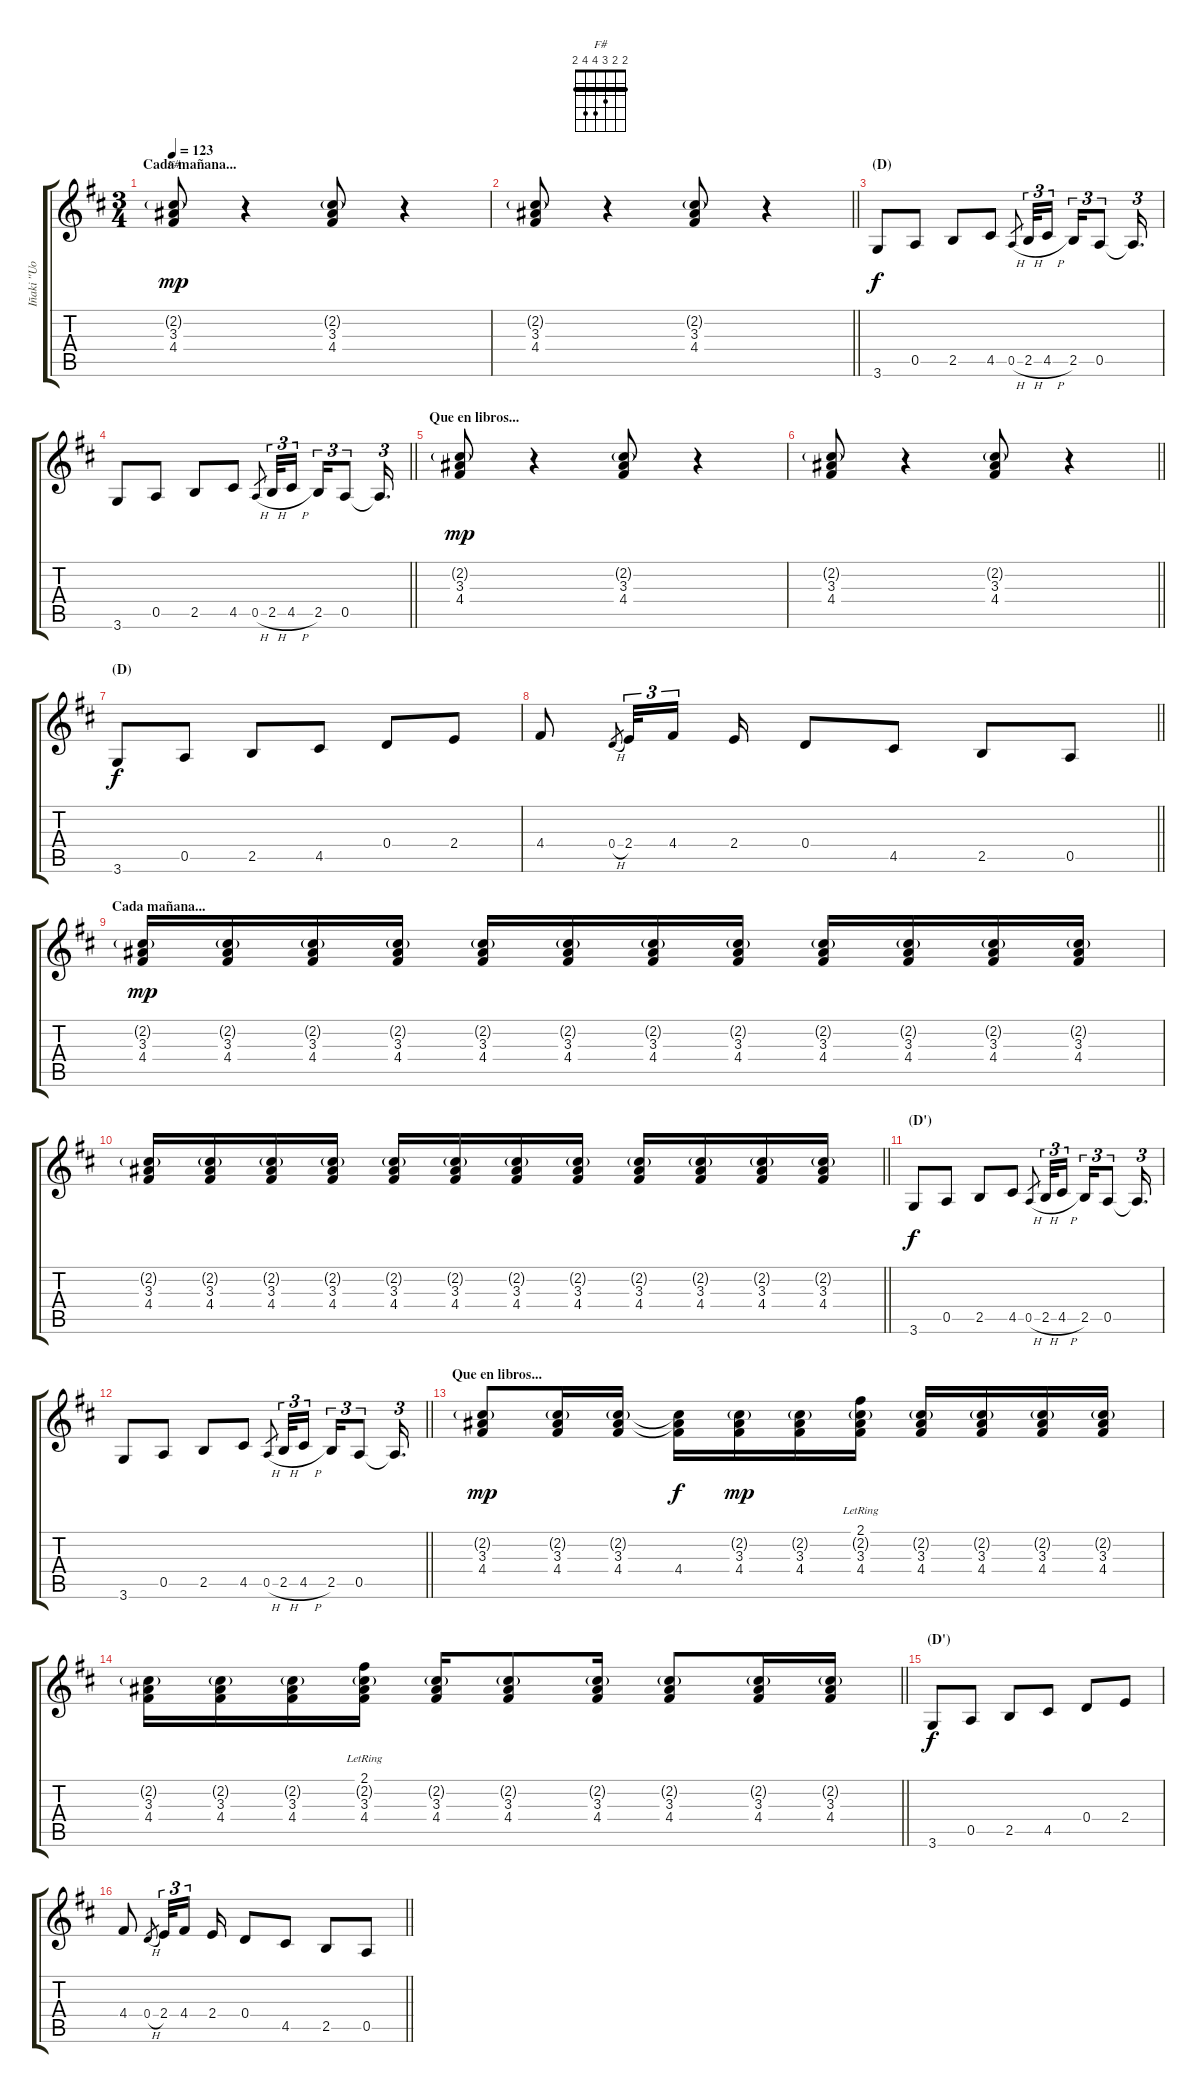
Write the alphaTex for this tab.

\track ("Iñaki ''Uoho'' Antón - Guitarra" "Iñaki ''Uo") {instrument distortionguitar}
\staff {score tabs}
\tuning (E4 B3 G3 D3 A2 E2) {hide}
\chord ("F#" 2 2 3 4 4 2) {barre 2}
\ts (3 4)
\section ("" "Cada mañana...")
\tempo 123
\clef g2
\ks bminor
(2.2{g} 3.3 4.4).8{ch "F#" dy mp} r.4 (2.2{g} 3.3 4.4).8 r.4 |
\barLineRight lightlight
(2.2{g} 3.3 4.4).8 r.4 (2.2{g} 3.3 4.4).8 r.4 |
\section ("" "(D)")
3.6.8{dy f} 0.5.8 2.5.8 4.5.8 0.5{h}.8{gr} 2.5{h}.32{tu (3 2)} 4.5{h}.16{tu (3 2) beam splitsecondary} 2.5.16{tu (3 2)} 0.5.8{tu (3 2)} 0.5{t}.16{d tu (3 2)} |
\barLineRight lightlight
3.6.8 0.5.8 2.5.8 4.5.8 0.5{h}.8{gr} 2.5{h}.32{tu (3 2)} 4.5{h}.16{tu (3 2) beam splitsecondary} 2.5.16{tu (3 2)} 0.5.8{tu (3 2)} 0.5{t}.16{d tu (3 2)} |
\section ("" "Que en libros...")
(2.2{g} 3.3 4.4).8{dy mp} r.4 (2.2{g} 3.3 4.4).8 r.4 |
\barLineRight lightlight
(2.2{g} 3.3 4.4).8 r.4 (2.2{g} 3.3 4.4).8 r.4 |
\section ("" "(D)")
3.6.8{dy f} 0.5.8 2.5.8 4.5.8 0.4.8 2.4.8 |
\barLineRight lightlight
4.4.8 0.4{h}.8{gr} 2.4.32{tu (3 2)} 4.4.16{tu (3 2) beam splitsecondary} 2.4.16 0.4.8 4.5.8 2.5.8 0.5.8 |
\section ("" "Cada mañana...")
(2.2{g} 3.3 4.4).16{dy mp} (2.2{g} 3.3 4.4).16 (2.2{g} 3.3 4.4).16 (2.2{g} 3.3 4.4).16 (2.2{g} 3.3 4.4).16 (2.2{g} 3.3 4.4).16 (2.2{g} 3.3 4.4).16 (2.2{g} 3.3 4.4).16 (2.2{g} 3.3 4.4).16 (2.2{g} 3.3 4.4).16 (2.2{g} 3.3 4.4).16 (2.2{g} 3.3 4.4).16 |
\barLineRight lightlight
(2.2{g} 3.3 4.4).16 (2.2{g} 3.3 4.4).16 (2.2{g} 3.3 4.4).16 (2.2{g} 3.3 4.4).16 (2.2{g} 3.3 4.4).16 (2.2{g} 3.3 4.4).16 (2.2{g} 3.3 4.4).16 (2.2{g} 3.3 4.4).16 (2.2{g} 3.3 4.4).16 (2.2{g} 3.3 4.4).16 (2.2{g} 3.3 4.4).16 (2.2{g} 3.3 4.4).16 |
\section ("" "(D')")
3.6.8{dy f} 0.5.8 2.5.8 4.5.8 0.5{h}.8{gr} 2.5{h}.32{tu (3 2)} 4.5{h}.16{tu (3 2) beam splitsecondary} 2.5.16{tu (3 2)} 0.5.8{tu (3 2)} 0.5{t}.16{d tu (3 2)} |
\barLineRight lightlight
3.6.8 0.5.8 2.5.8 4.5.8 0.5{h}.8{gr} 2.5{h}.32{tu (3 2)} 4.5{h}.16{tu (3 2) beam splitsecondary} 2.5.16{tu (3 2)} 0.5.8{tu (3 2)} 0.5{t}.16{d tu (3 2)} |
\section ("" "Que en libros...")
(2.2{g} 3.3 4.4).8{dy mp} (2.2{g} 3.3 4.4).16 (2.2{g} 3.3 4.4).16 (2.2{t} 3.3{t} 4.4).16{dy f} (2.2{g} 3.3 4.4).16{dy mp} (2.2{g} 3.3 4.4).16 (2.1{lr} 2.2{g} 3.3 4.4).16 (2.2{g} 3.3 4.4).16 (2.2{g} 3.3 4.4).16 (2.2{g} 3.3 4.4).16 (2.2{g} 3.3 4.4).16 |
\barLineRight lightlight
(2.2{g} 3.3 4.4).16 (2.2{g} 3.3 4.4).16 (2.2{g} 3.3 4.4).16 (2.1{lr} 2.2{g} 3.3 4.4).16 (2.2{g} 3.3 4.4).16 (2.2{g} 3.3 4.4).8 (2.2{g} 3.3 4.4).16 (2.2{g} 3.3 4.4).8 (2.2{g} 3.3 4.4).16 (2.2{g} 3.3 4.4).16 |
\section ("" "(D')")
3.6.8{dy f} 0.5.8 2.5.8 4.5.8 0.4.8 2.4.8 |
\barLineRight lightlight
4.4.8 0.4{h}.8{gr} 2.4.32{tu (3 2)} 4.4.16{tu (3 2) beam splitsecondary} 2.4.16 0.4.8 4.5.8 2.5.8 0.5.8
